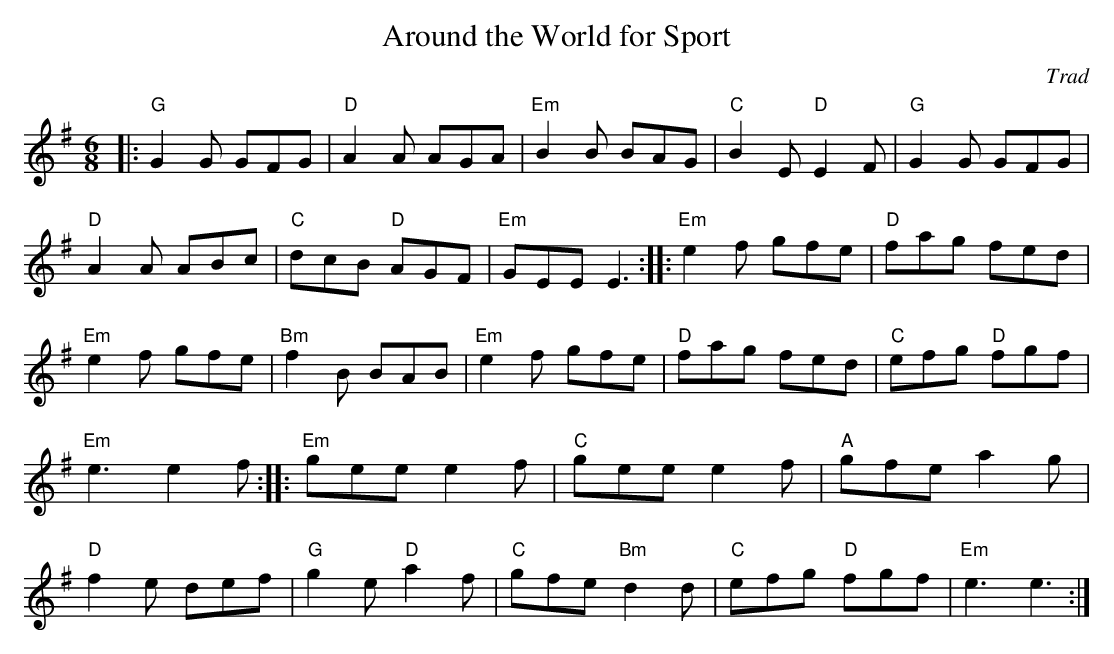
X:1
T:Around the World for Sport
C:Trad
M:6/8
L:1/8
E:13
K:Em
|:"G"G2 G GFG|"D"A2 A AGA|"Em"B2 B BAG|"C"B2 E "D"E2 F|\
"G"G2 G GFG|"D"A2 A ABc|"C"dcB "D"AGF|"Em"GEE E3::\
"Em"e2 f gfe|"D"fag fed|"Em"e2 f gfe|"Bm"f2 B BAB|\
"Em"e2 f gfe|"D"fag fed|"C"efg "D"fgf|"Em"e3 e2 f::\
"Em"gee e2 f|"C"gee e2 f|"A"gfe a2 g|"D"f2 e def|\
"G"g2 e "D"a2 f|"C"gfe "Bm"d2 d|"C"efg "D"fgf|"Em"e3 e3:|**
